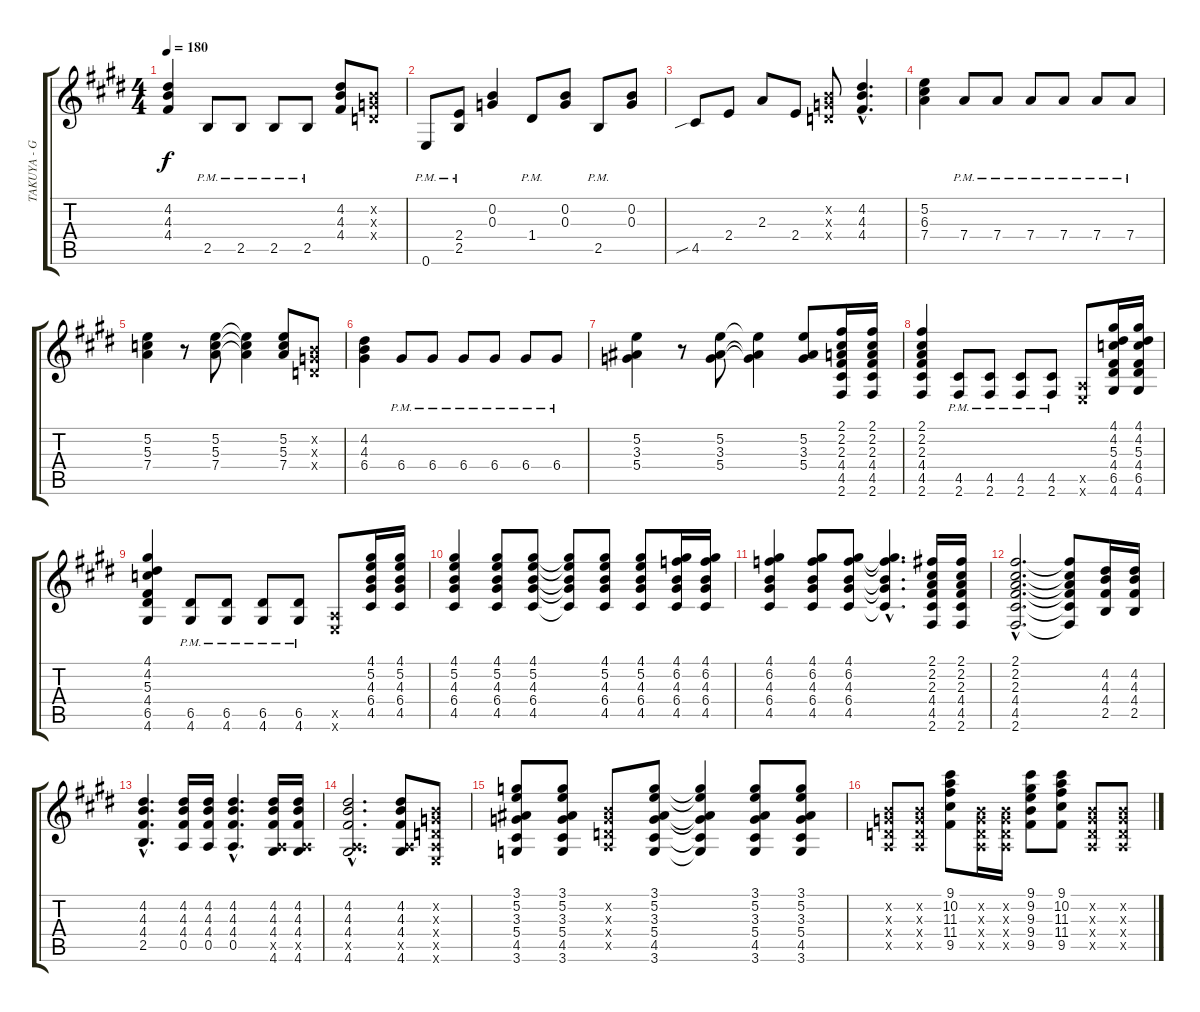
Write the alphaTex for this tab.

\track ("TAKUYA - Guitar 1" "TAKUYA - G") {instrument overdrivenguitar}
\staff {score tabs}
\tuning (E4 B3 G3 D3 A2 E2) {hide}
\ts (4 4)
\tempo 180
\clef g2
\ks e
(4.2 4.3 4.4).4{dy f} 2.5{pm}.8 2.5{pm}.8 2.5{pm}.8 2.5{pm}.8 (4.2 4.3 4.4).8 (0.2{x} 0.3{x} 0.4{x}).8 |
0.6{pm}.8 (2.4{pm} 2.5{pm}).8 (0.2 0.3).4 1.4{pm}.8 (0.2 0.3).8 2.5{pm}.8 (0.2 0.3).8 |
4.5{sib}.8 2.4.8 2.3.8 2.4.8 (0.2{x} 0.3{x} 0.4{x}).8 (4.2{hac} 4.3{hac} 4.4{hac}).4{d} |
(5.2 6.3 7.4).4 7.4{pm}.8 7.4{pm}.8 7.4{pm}.8 7.4{pm}.8 7.4{pm}.8 7.4{pm}.8 |
(5.2 5.3 7.4).4 r.8 (5.2 5.3 7.4).8 (5.2{t} 5.3{t} 7.4{t}).4 (5.2 5.3 7.4).8 (0.2{x} 0.3{x} 0.4{x}).8 |
(4.2 4.3 6.4).4 6.4{pm}.8 6.4{pm}.8 6.4{pm}.8 6.4{pm}.8 6.4{pm}.8 6.4{pm}.8 |
(5.2 3.3 5.4).4 r.8 (5.2 3.3 5.4).8 (5.2{t} 3.3{t} 5.4{t}).4 (5.2 3.3 5.4).8 (2.1 2.2 2.3 4.4 4.5 2.6).16 (2.1 2.2 2.3 4.4 4.5 2.6).16 |
(2.1 2.2 2.3 4.4 4.5 2.6).4 (4.5{pm} 2.6{pm}).8 (4.5{pm} 2.6{pm}).8 (4.5{pm} 2.6{pm}).8 (4.5{pm} 2.6{pm}).8 (0.5{x} 0.6{x}).8 (4.1 4.2 5.3 4.4 6.5 4.6).16 (4.1 4.2 5.3 4.4 6.5 4.6).16 |
(4.1 4.2 5.3 4.4 6.5 4.6).4 (6.5{pm} 4.6{pm}).8 (6.5{pm} 4.6{pm}).8 (6.5{pm} 4.6{pm}).8 (6.5{pm} 4.6{pm}).8 (0.5{x} 0.6{x}).8 (4.1 5.2 4.3 6.4 4.5).16 (4.1 5.2 4.3 6.4 4.5).16 |
(4.1 5.2 4.3 6.4 4.5).4 (4.1 5.2 4.3 6.4 4.5).8 (4.1 5.2 4.3 6.4 4.5).8 (4.1{t} 5.2{t} 4.3{t} 6.4{t} 4.5{t}).8 (4.1 5.2 4.3 6.4 4.5).8 (4.1 5.2 4.3 6.4 4.5).8 (4.1 6.2 4.3 6.4 4.5).16 (4.1 6.2 4.3 6.4 4.5).16 |
(4.1 6.2 4.3 6.4 4.5).4 (4.1 6.2 4.3 6.4 4.5).8 (4.1 6.2 4.3 6.4 4.5).8 (4.1{hac t} 6.2{hac t} 4.3{hac t} 6.4{hac t} 4.5{hac t}).4{d} (2.1 2.2 2.3 4.4 4.5 2.6).16 (2.1 2.2 2.3 4.4 4.5 2.6).16 |
(2.1{hac} 2.2{hac} 2.3{hac} 4.4{hac} 4.5{hac} 2.6{hac}).2{d} (2.1{t} 2.2{t} 2.3{t} 4.4{t} 4.5{t} 2.6{t}).8 (4.2 4.3 4.4 2.5).16 (4.2 4.3 4.4 2.5).16 |
(4.2{hac} 4.3{hac} 4.4{hac} 2.5{hac}).4{d} (4.2 4.3 4.4 0.5).16 (4.2 4.3 4.4 0.5).16 (4.2{hac} 4.3{hac} 4.4{hac} 0.5{hac}).4{d} (4.2 4.3 4.4 0.5{x} 4.6).16 (4.2 4.3 4.4 0.5{x} 4.6).16 |
(4.2{hac} 4.3{hac} 4.4{hac} 0.5{hac x} 4.6{hac}).2{d} (4.2 4.3 4.4 0.5{x} 4.6).8 (0.2{x} 0.3{x} 0.4{x} 0.5{x} 0.6{x}).8 |
(3.1 5.2 3.3 5.4 4.5 3.6).8 (3.1 5.2 3.3 5.4 4.5 3.6).8 (0.2{x} 0.3{x} 0.4{x} 0.5{x}).8 (3.1 5.2 3.3 5.4 4.5 3.6).8 (3.1{t} 5.2{t} 3.3{t} 5.4{t} 4.5{t} 3.6{t}).4 (3.1 5.2 3.3 5.4 4.5 3.6).8 (3.1 5.2 3.3 5.4 4.5 3.6).8 |
(0.2{x} 0.3{x} 0.4{x} 0.5{x}).8 (0.2{x} 0.3{x} 0.4{x} 0.5{x}).8 (9.1 10.2 11.3 11.4 9.5).8 (0.2{x} 0.3{x} 0.4{x} 0.5{x}).16 (0.2{x} 0.3{x} 0.4{x} 0.5{x}).16 (9.1 9.2 9.3 9.4 9.5).8 (9.1 10.2 11.3 11.4 9.5).8 (0.2{x} 0.3{x} 0.4{x} 0.5{x}).8 (0.2{x} 0.3{x} 0.4{x} 0.5{x}).8
